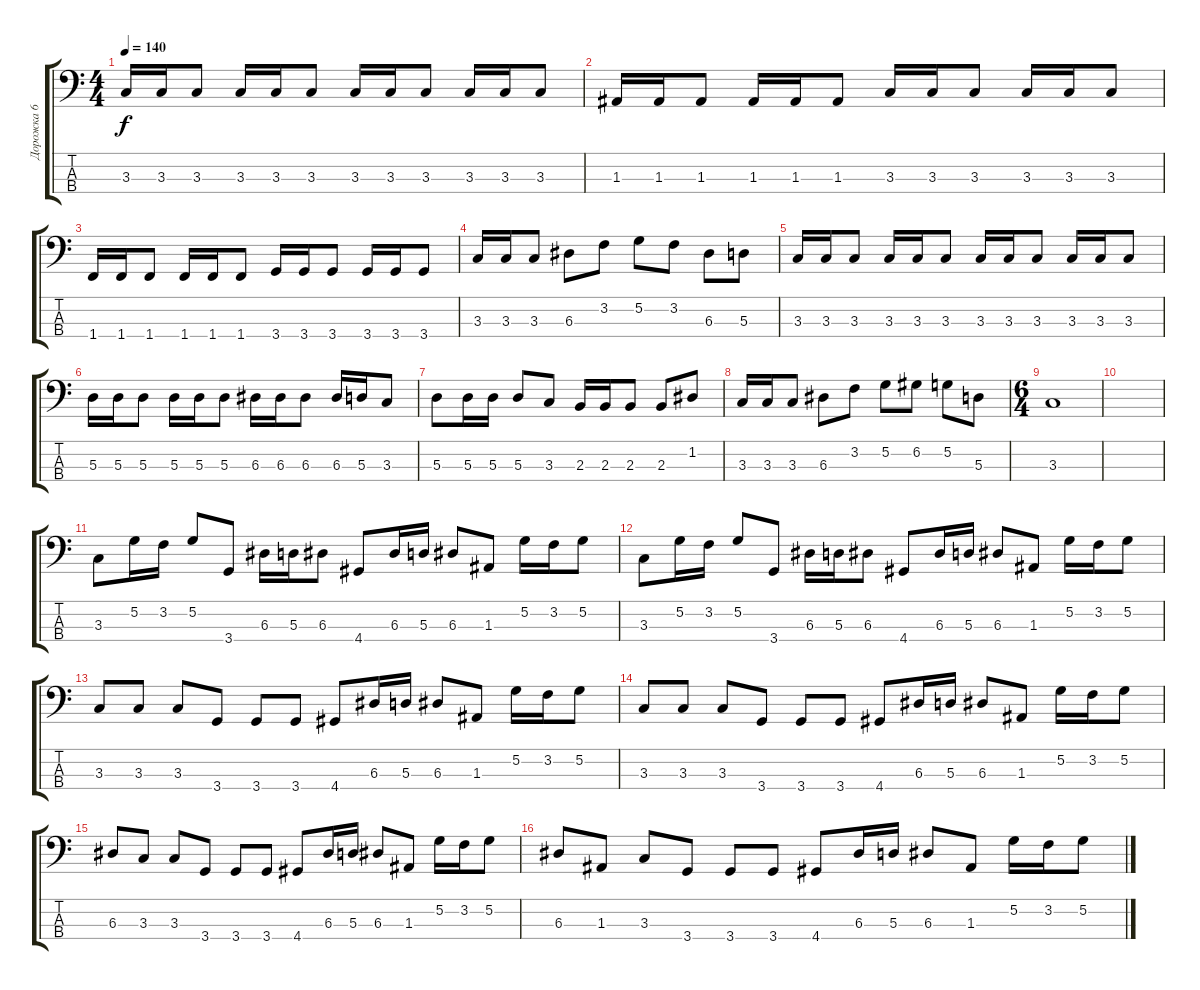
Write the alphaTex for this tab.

\track ("Дорожка 6" "Дорожка 6") {instrument electricbassfinger}
\staff {score tabs}
\tuning (G2 D2 A1 E1) {hide}
\ts (4 4)
\tempo 140
\clef f4
\ks c
3.3.16{dy f} 3.3.16 3.3.8 3.3.16 3.3.16 3.3.8 3.3.16 3.3.16 3.3.8 3.3.16 3.3.16 3.3.8 |
1.3.16 1.3.16 1.3.8 1.3.16 1.3.16 1.3.8 3.3.16 3.3.16 3.3.8 3.3.16 3.3.16 3.3.8 |
1.4.16 1.4.16 1.4.8 1.4.16 1.4.16 1.4.8 3.4.16 3.4.16 3.4.8 3.4.16 3.4.16 3.4.8 |
3.3.16 3.3.16 3.3.8 6.3.8 3.2.8 5.2.8 3.2.8 6.3.8 5.3.8 |
3.3.16 3.3.16 3.3.8 3.3.16 3.3.16 3.3.8 3.3.16 3.3.16 3.3.8 3.3.16 3.3.16 3.3.8 |
5.3.16 5.3.16 5.3.8 5.3.16 5.3.16 5.3.8 6.3.16 6.3.16 6.3.8 6.3.16 5.3.16 3.3.8 |
5.3.8 5.3.16 5.3.16 5.3.8 3.3.8 2.3.16 2.3.16 2.3.8 2.3.8 1.2.8 |
3.3.16 3.3.16 3.3.8 6.3.8 3.2.8 5.2.8 6.2.8 5.2.8 5.3.8 |
\ts (6 4)
3.3.1 |
|
3.3.8 5.2.16 3.2.16 5.2.8 3.4.8 6.3.16 5.3.16 6.3.8 4.4.8 6.3.16 5.3.16 6.3.8 1.3.8 5.2.16 3.2.16 5.2.8 |
3.3.8 5.2.16 3.2.16 5.2.8 3.4.8 6.3.16 5.3.16 6.3.8 4.4.8 6.3.16 5.3.16 6.3.8 1.3.8 5.2.16 3.2.16 5.2.8 |
3.3.8 3.3.8 3.3.8 3.4.8 3.4.8 3.4.8 4.4.8 6.3.16 5.3.16 6.3.8 1.3.8 5.2.16 3.2.16 5.2.8 |
3.3.8 3.3.8 3.3.8 3.4.8 3.4.8 3.4.8 4.4.8 6.3.16 5.3.16 6.3.8 1.3.8 5.2.16 3.2.16 5.2.8 |
6.3.8 3.3.8 3.3.8 3.4.8 3.4.8 3.4.8 4.4.8 6.3.16 5.3.16 6.3.8 1.3.8 5.2.16 3.2.16 5.2.8 |
6.3.8 1.3.8 3.3.8 3.4.8 3.4.8 3.4.8 4.4.8 6.3.16 5.3.16 6.3.8 1.3.8 5.2.16 3.2.16 5.2.8
